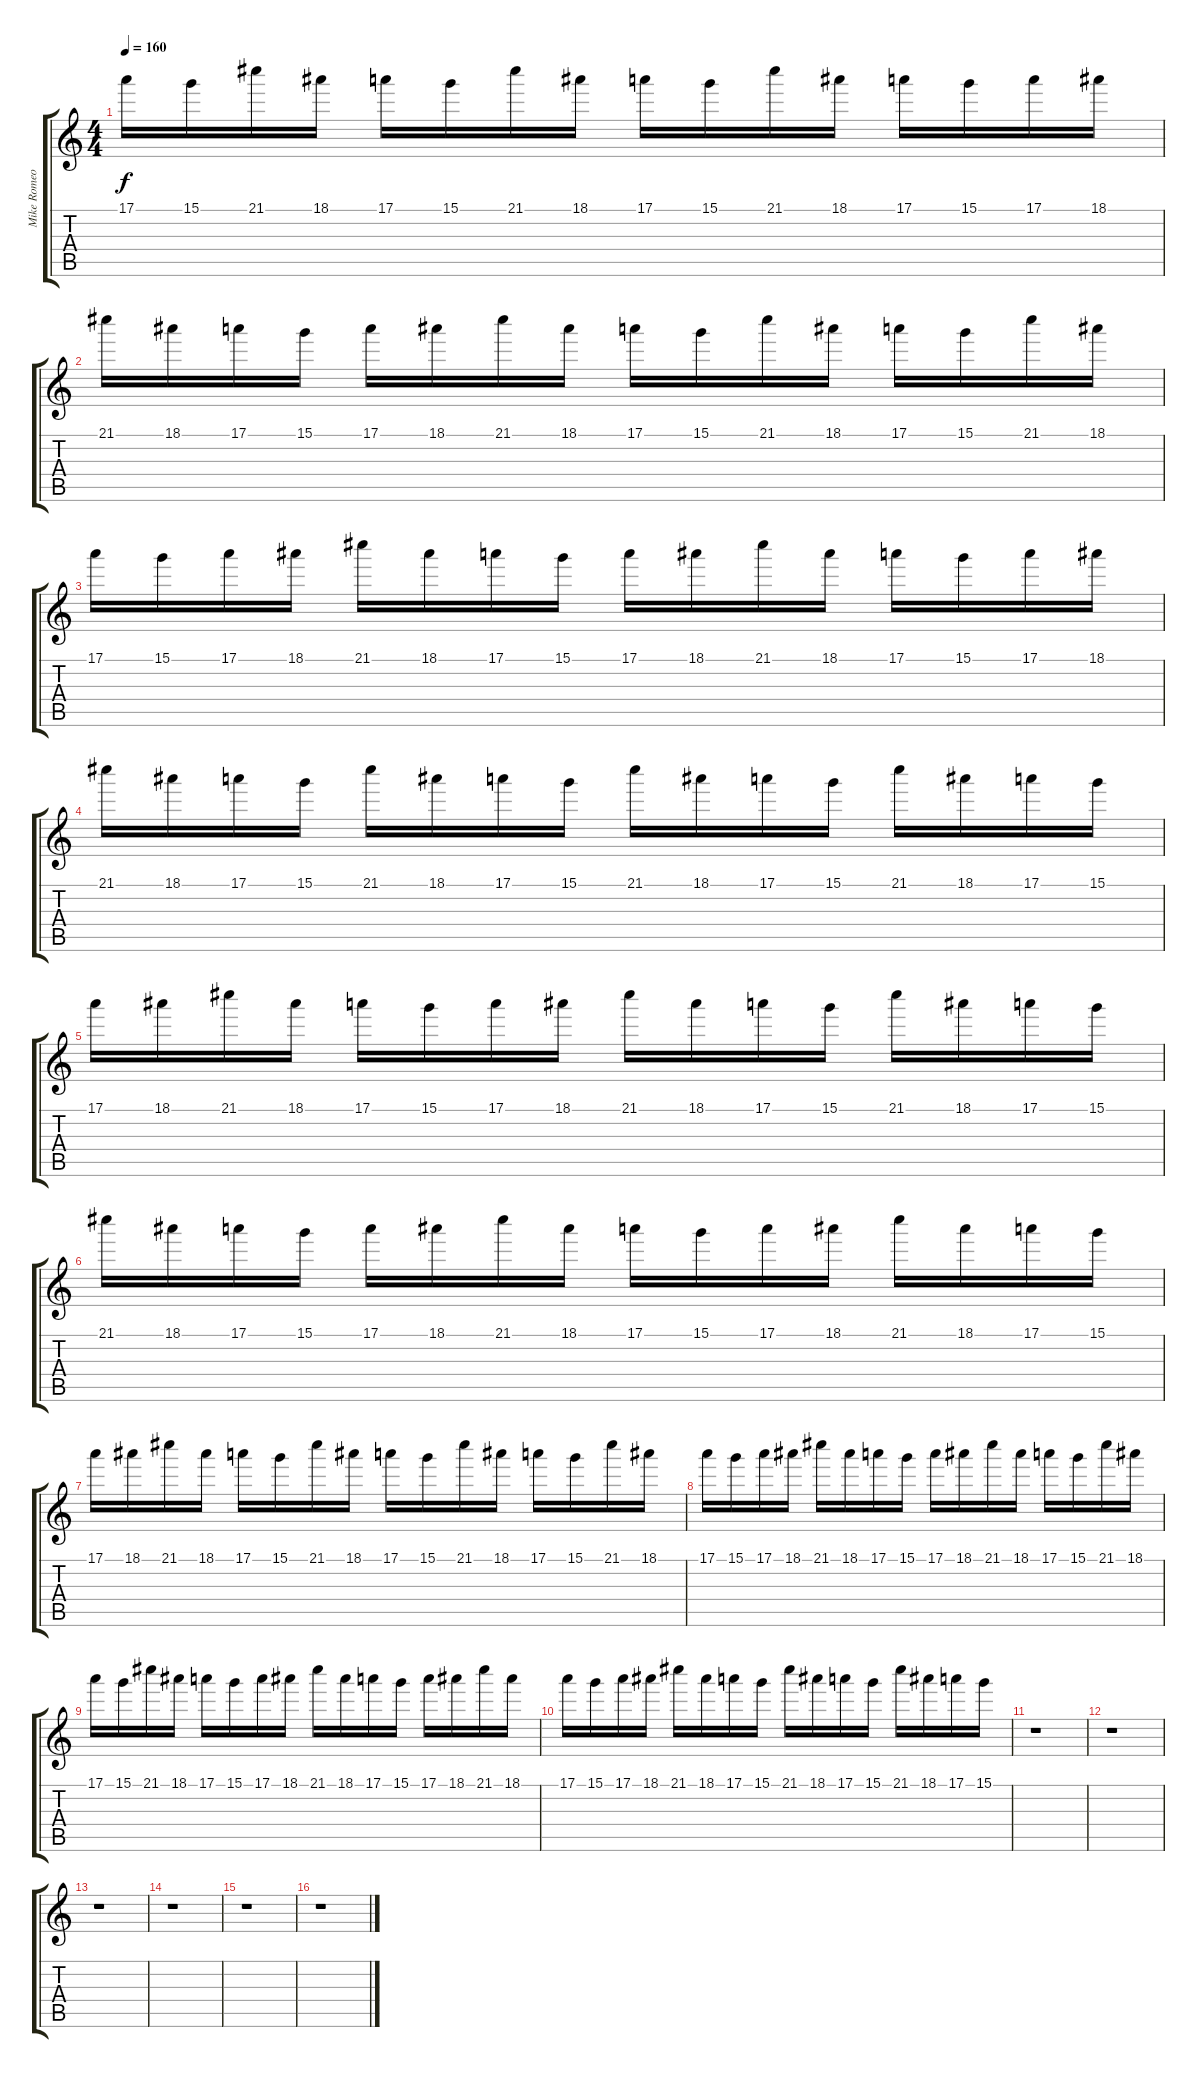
\track ("Mike Romeo (Guitar)" "Mike Romeo") {instrument distortionguitar}
\staff {score tabs}
\tuning (E4 B3 G3 D3 A2 D2) {hide}
\ts (4 4)
\tempo 160
\clef g2
\ks c
17.1.16{dy f volume 10} 15.1.16 21.1.16{volume 10} 18.1.16 17.1.16{volume 10} 15.1.16 21.1.16{volume 10} 18.1.16 17.1.16{volume 10} 15.1.16 21.1.16{volume 9} 18.1.16 17.1.16{volume 9} 15.1.16 17.1.16{volume 9} 18.1.16 |
21.1.16{volume 9} 18.1.16 17.1.16{volume 9} 15.1.16 17.1.16{volume 9} 18.1.16 21.1.16{volume 9} 18.1.16 17.1.16{volume 8} 15.1.16 21.1.16{volume 8} 18.1.16 17.1.16{volume 8} 15.1.16 21.1.16{volume 8} 18.1.16 |
17.1.16{volume 8} 15.1.16 17.1.16{volume 8} 18.1.16 21.1.16{volume 8} 18.1.16 17.1.16{volume 8} 15.1.16 17.1.16{volume 8} 18.1.16 21.1.16{volume 7} 18.1.16 17.1.16{volume 7} 15.1.16 17.1.16{volume 7} 18.1.16 |
21.1.16{volume 7} 18.1.16 17.1.16{volume 7} 15.1.16 21.1.16{volume 7} 18.1.16 17.1.16{volume 7} 15.1.16 21.1.16{volume 6} 18.1.16 17.1.16{volume 6} 15.1.16 21.1.16{volume 6} 18.1.16 17.1.16{volume 6} 15.1.16 |
17.1.16{volume 6} 18.1.16 21.1.16{volume 6} 18.1.16 17.1.16{volume 6} 15.1.16 17.1.16{volume 6} 18.1.16 21.1.16{volume 6} 18.1.16 17.1.16{volume 5} 15.1.16 21.1.16{volume 5} 18.1.16 17.1.16{volume 5} 15.1.16 |
21.1.16{volume 5} 18.1.16 17.1.16{volume 5} 15.1.16 17.1.16{volume 5} 18.1.16 21.1.16{volume 5} 18.1.16 17.1.16{volume 4} 15.1.16 17.1.16{volume 4} 18.1.16 21.1.16{volume 4} 18.1.16 17.1.16{volume 4} 15.1.16 |
17.1.16{volume 4} 18.1.16 21.1.16{volume 4} 18.1.16 17.1.16{volume 4} 15.1.16 21.1.16{volume 4} 18.1.16 17.1.16{volume 4} 15.1.16 21.1.16{volume 3} 18.1.16 17.1.16{volume 3} 15.1.16 21.1.16{volume 3} 18.1.16 |
17.1.16{volume 3} 15.1.16 17.1.16{volume 3} 18.1.16 21.1.16{volume 3} 18.1.16 17.1.16{volume 3} 15.1.16 17.1.16{volume 2} 18.1.16 21.1.16{volume 2} 18.1.16 17.1.16{volume 2} 15.1.16 21.1.16{volume 2} 18.1.16 |
17.1.16{volume 2} 15.1.16 21.1.16{volume 2} 18.1.16 17.1.16{volume 2} 15.1.16 17.1.16{volume 2} 18.1.16 21.1.16{volume 2} 18.1.16 17.1.16{volume 1} 15.1.16 17.1.16{volume 1} 18.1.16 21.1.16{volume 1} 18.1.16 |
17.1.16{volume 1} 15.1.16 17.1.16{volume 1} 18.1.16 21.1.16{volume 1} 18.1.16 17.1.16{volume 1} 15.1.16 21.1.16{volume 0} 18.1.16 17.1.16{volume 0} 15.1.16 21.1.16{volume 0} 18.1.16 17.1.16{volume 0} 15.1.16 |
r.1 |
r.1 |
r.1 |
r.1 |
r.1 |
r.1
